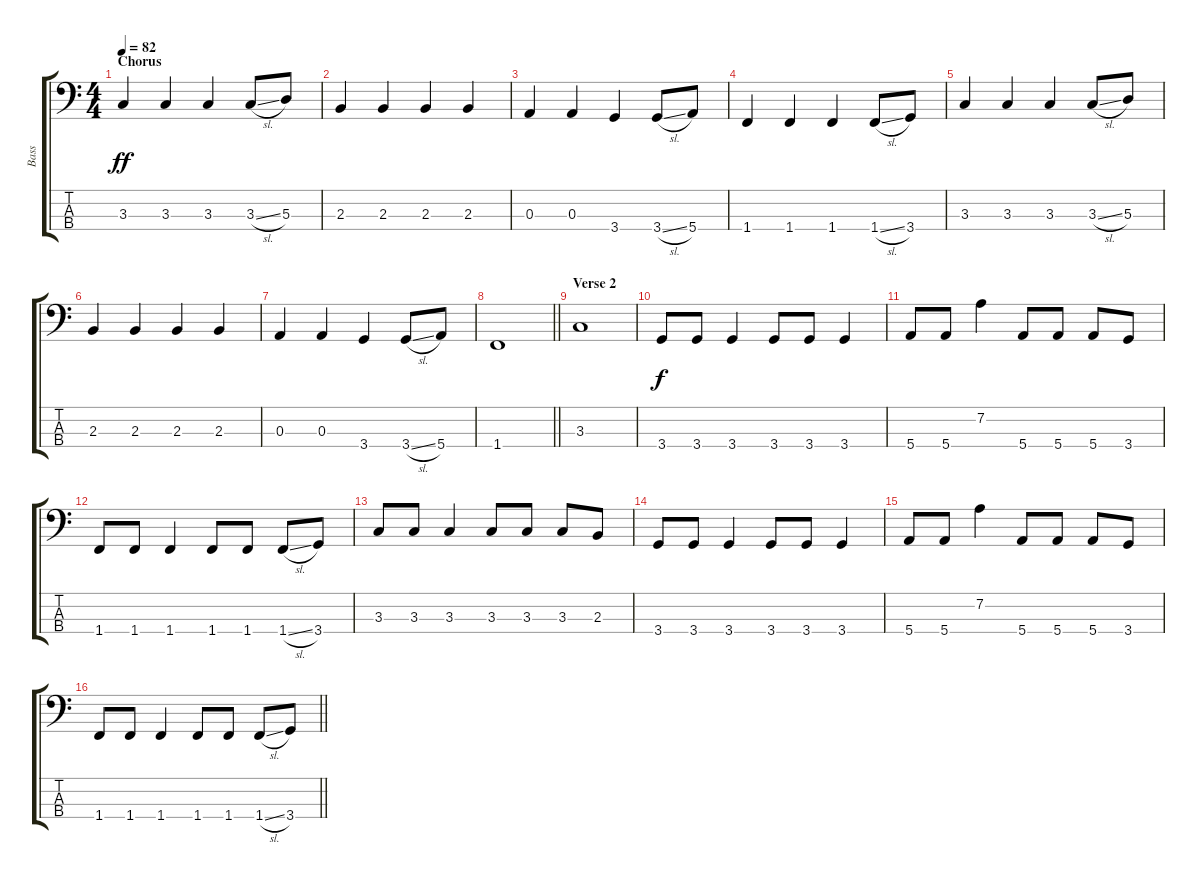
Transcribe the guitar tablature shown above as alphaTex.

\track ("Bass" "Bass") {instrument electricbassfinger}
\staff {score tabs}
\tuning (G2 D2 A1 E1) {hide}
\ts (4 4)
\section ("" "Chorus")
\tempo 82
\clef f4
\ks c
3.3.4{dy ff} 3.3.4 3.3.4 3.3{sl}.8 5.3.8 |
2.3.4 2.3.4 2.3.4 2.3.4 |
0.3.4 0.3.4 3.4.4 3.4{sl}.8 5.4.8 |
1.4.4 1.4.4 1.4.4 1.4{sl}.8 3.4.8 |
3.3.4 3.3.4 3.3.4 3.3{sl}.8 5.3.8 |
2.3.4 2.3.4 2.3.4 2.3.4 |
0.3.4 0.3.4 3.4.4 3.4{sl}.8 5.4.8 |
\barLineRight lightlight
1.4.1 |
\section ("" "Verse 2")
3.3.1 |
3.4.8{dy f} 3.4.8 3.4.4 3.4.8 3.4.8 3.4.4 |
5.4.8 5.4.8 7.2.4 5.4.8 5.4.8 5.4.8 3.4.8 |
1.4.8 1.4.8 1.4.4 1.4.8 1.4.8 1.4{sl}.8 3.4.8 |
3.3.8 3.3.8 3.3.4 3.3.8 3.3.8 3.3.8 2.3.8 |
3.4.8 3.4.8 3.4.4 3.4.8 3.4.8 3.4.4 |
5.4.8 5.4.8 7.2.4 5.4.8 5.4.8 5.4.8 3.4.8 |
\barLineRight lightlight
1.4.8 1.4.8 1.4.4 1.4.8 1.4.8 1.4{sl}.8 3.4.8
